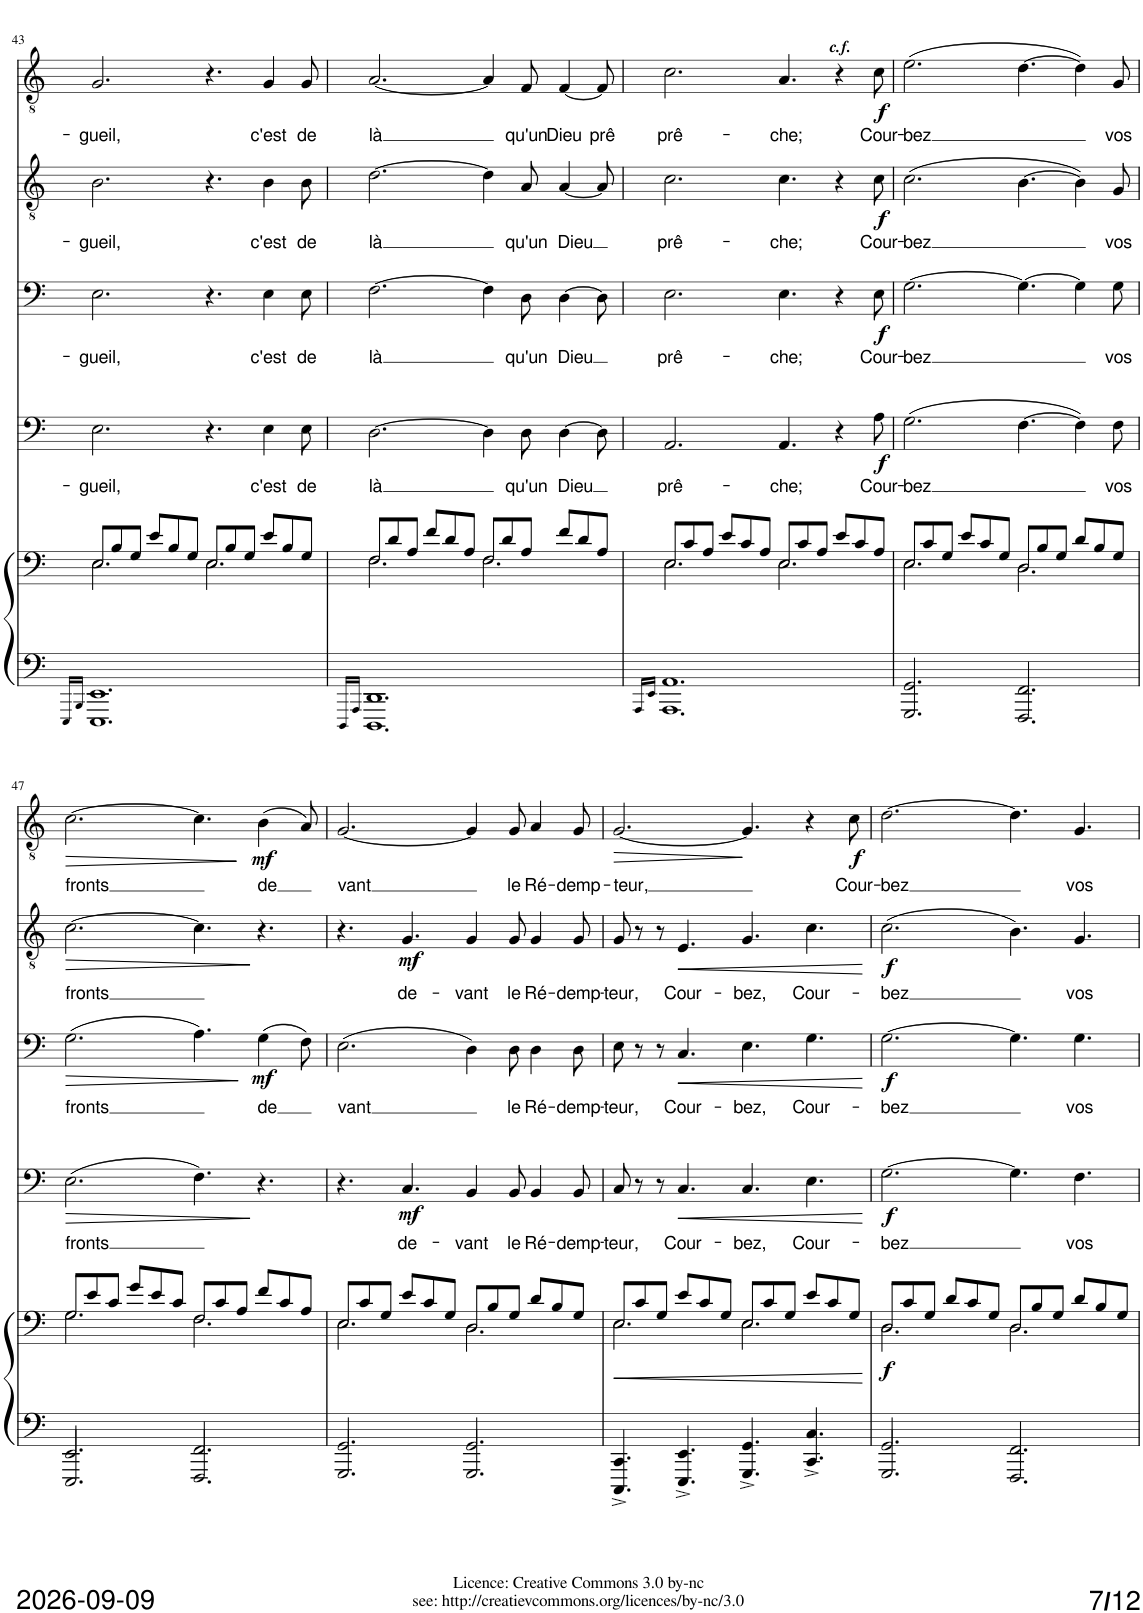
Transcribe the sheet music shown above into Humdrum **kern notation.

**kern	**kern	**dynam	**kern	**text	**dynam	**kern	**text	**dynam	**kern	**text	**dynam	**kern	**text	**dynam
*part5	*part5	*part5	*part4	*part4	*part4	*part3	*part3	*part3	*part2	*part2	*part2	*part1	*part1	*part1
*staff6	*staff5	*staff5/6	*staff4	*staff4	*staff4	*staff3	*staff3	*staff3	*staff2	*staff2	*staff2	*staff1	*staff1	*staff1
*I"Piano	*	*	*I"Bass II	*	*	*I"Bass I	*	*	*I"Tenor II	*	*	*I"Tenor I	*	*
*I'Pno	*	*	*	*	*	*	*	*	*	*	*	*	*	*
!!LO:PB:g=z
*clefF4	*clefF4	*	*clefF4	*	*	*clefF4	*	*	*clefGv2	*	*	*clefGv2	*	*
*k[]	*k[]	*	*k[]	*	*	*k[]	*	*	*k[]	*	*	*k[]	*	*
*M12/8	*M12/8	*	*M12/8	*	*	*M12/8	*	*	*M12/8	*	*	*M12/8	*	*
=43	=43	=43	=43	=43	=43	=43	=43	=43	=43	=43	=43	=43	=43	=43
16qEEE/LL	.	.	.	.	.	.	.	.	.	.	.	.	.	.
16qBBB/JJ	.	.	.	.	.	.	.	.	.	.	.	.	.	.
*^	*	*	*	*	*	*	*	*	*	*	*	*	*	*
!	!	!LO:N:head=open	!	!	!LO:LY:b	!	!	!LO:LY:b	!	!	!LO:LY:b	!	!	!LO:LY:b	!
*	*	*^	*	*	*	*	*	*	*	*	*	*	*	*	*
1.EE	1.EEE	8E/L	2.E\	.	2.E\	-gueil,	.	2.E\	-gueil,	.	2.B\	-gueil,	.	2.G/	-gueil,	.
.	.	8B/	.	.	.	.	.	.	.	.	.	.	.	.	.	.
.	.	8G/J	.	.	.	.	.	.	.	.	.	.	.	.	.	.
.	.	8e/L	.	.	.	.	.	.	.	.	.	.	.	.	.	.
.	.	8B/	.	.	.	.	.	.	.	.	.	.	.	.	.	.
.	.	8G/J	.	.	.	.	.	.	.	.	.	.	.	.	.	.
!	!	!LO:N:head=open	!	!	!	!	!	!	!	!	!	!	!	!	!	!
.	.	8E/L	2.E\	.	4.r	.	.	4.r	.	.	4.r	.	.	4.r	.	.
.	.	8B/	.	.	.	.	.	.	.	.	.	.	.	.	.	.
.	.	8G/J	.	.	.	.	.	.	.	.	.	.	.	.	.	.
!	!	!	!	!	!	!LO:LY:b	!	!	!LO:LY:b	!	!	!LO:LY:b	!	!	!LO:LY:b	!
.	.	8e/L	.	.	4E\	c'est	.	4E\	c'est	.	4B\	c'est	.	4G/	c'est	.
.	.	8B/	.	.	.	.	.	.	.	.	.	.	.	.	.	.
!	!	!	!	!	!	!LO:LY:b	!	!	!LO:LY:b	!	!	!LO:LY:b	!	!	!LO:LY:b	!
.	.	8G/J	.	.	8E\	de	.	8E\	de	.	8B\	de	.	8G/	de	.
=44	=44	=44	=44	=44	=44	=44	=44	=44	=44	=44	=44	=44	=44	=44	=44	=44
16qDDD/LL	.	.	.	.	.	.	.	.	.	.	.	.	.	.	.	.
16qAAA/JJ	.	.	.	.	.	.	.	.	.	.	.	.	.	.	.	.
!	!	!LO:N:head=open	!	!	!	!LO:LY:b	!	!	!LO:LY:b	!	!	!LO:LY:b	!	!	!LO:LY:b	!
1.DD	1.DDD	8F/L	2.F\	.	[2.D\	là	.	[2.F\	là	.	[2.d\	là	.	[2.A/	là	.
.	.	8d/	.	.	.	.	.	.	.	.	.	.	.	.	.	.
.	.	8A/J	.	.	.	.	.	.	.	.	.	.	.	.	.	.
.	.	8f/L	.	.	.	.	.	.	.	.	.	.	.	.	.	.
.	.	8d/	.	.	.	.	.	.	.	.	.	.	.	.	.	.
.	.	8A/J	.	.	.	.	.	.	.	.	.	.	.	.	.	.
!	!	!LO:N:head=open	!	!	!	!	!	!	!	!	!	!	!	!	!	!
.	.	8F/L	2.F\	.	4D\]	.	.	4F\]	.	.	4d\]	.	.	4A/]	.	.
.	.	8d/	.	.	.	.	.	.	.	.	.	.	.	.	.	.
!	!	!	!	!	!	!LO:LY:b	!	!	!LO:LY:b	!	!	!LO:LY:b	!	!	!LO:LY:b	!
.	.	8A/J	.	.	8D\	qu'un	.	8D\	qu'un	.	8A/	qu'un	.	8F/	qu'un	.
!	!	!	!	!	!	!LO:LY:b	!	!	!LO:LY:b	!	!	!LO:LY:b	!	!	!LO:LY:b	!
.	.	8f/L	.	.	[4D\	Dieu	.	[4D\	Dieu	.	[4A/	Dieu	.	[4F/	Dieu	.
.	.	8d/	.	.	.	.	.	.	.	.	.	.	.	.	.	.
!	!	!	!	!	!	!	!	!	!	!	!	!	!	!	!LO:LY:b	!
.	.	8A/J	.	.	8D\]	.	.	8D\]	.	.	8A/]	.	.	8F/]	-prê	.
=45	=45	=45	=45	=45	=45	=45	=45	=45	=45	=45	=45	=45	=45	=45	=45	=45
16qAAA/LL	.	.	.	.	.	.	.	.	.	.	.	.	.	.	.	.
16qEE/JJ	.	.	.	.	.	.	.	.	.	.	.	.	.	.	.	.
!	!	!LO:N:head=open	!	!	!	!LO:LY:b	!	!	!LO:LY:b	!	!	!LO:LY:b	!	!	!LO:LY:b	!
1.AA	1.AAA	8E/L	2.E\	.	2.AA/	prê-	.	2.E\	prê-	.	2.c\	prê-	.	2.c\	prê-	.
.	.	8c/	.	.	.	.	.	.	.	.	.	.	.	.	.	.
.	.	8A/J	.	.	.	.	.	.	.	.	.	.	.	.	.	.
.	.	8e/L	.	.	.	.	.	.	.	.	.	.	.	.	.	.
.	.	8c/	.	.	.	.	.	.	.	.	.	.	.	.	.	.
.	.	8A/J	.	.	.	.	.	.	.	.	.	.	.	.	.	.
!	!	!LO:N:head=open	!	!	!	!LO:LY:b	!	!	!LO:LY:b	!	!	!LO:LY:b	!	!	!LO:LY:b	!
.	.	8E/L	2.E\	.	4.AA/	-che;	.	4.E\	-che;	.	4.c\	-che;	.	4.A/	-che;	.
.	.	8c/	.	.	.	.	.	.	.	.	.	.	.	.	.	.
.	.	8A/J	.	.	.	.	.	.	.	.	.	.	.	.	.	.
.	.	8e/L	.	.	4r	.	.	4r	.	.	4r	.	.	4r	.	.
.	.	8c/	.	.	.	.	.	.	.	.	.	.	.	.	.	.
!	!	!	!	!	!	!	!	!	!	!	!	!	!	!LO:TX:a:Bi:t=c.f.	!	!
!	!	!	!	!	!	!LO:LY:b	!LO:DY:b	!	!LO:LY:b	!LO:DY:b	!	!LO:LY:b	!LO:DY:b	!	!LO:LY:b	!LO:DY:b
.	.	8A/J	.	.	8A\	Cour-	f	8E\	Cour-	f	8c\	Cour-	f	8c\	Cour-	f
=46	=46	=46	=46	=46	=46	=46	=46	=46	=46	=46	=46	=46	=46	=46	=46	=46
!	!	!LO:N:head=open	!	!	!	!LO:LY:b	!	!	!LO:LY:b	!	!	!LO:LY:b	!	!	!LO:LY:b	!
2.GG/	2.GGG/	8E/L	2.E\	.	(2.G\	-bez	.	[2.G\	-bez	.	(2.c\	-bez	.	(2.e\	-bez	.
.	.	8c/	.	.	.	.	.	.	.	.	.	.	.	.	.	.
.	.	8G/J	.	.	.	.	.	.	.	.	.	.	.	.	.	.
.	.	8e/L	.	.	.	.	.	.	.	.	.	.	.	.	.	.
.	.	8c/	.	.	.	.	.	.	.	.	.	.	.	.	.	.
.	.	8G/J	.	.	.	.	.	.	.	.	.	.	.	.	.	.
!	!	!LO:N:head=open	!	!	!	!	!	!	!	!	!	!	!	!	!	!
2.FF/	2.FFF/	8D/L	2.D\	.	[4.F\	.	.	4.G\_	.	.	[4.B\	.	.	[4.d\	.	.
.	.	8B/	.	.	.	.	.	.	.	.	.	.	.	.	.	.
.	.	8G/J	.	.	.	.	.	.	.	.	.	.	.	.	.	.
.	.	8d/L	.	.	4F\])	.	.	4G\]	.	.	4B\])	.	.	4d\])	.	.
.	.	8B/	.	.	.	.	.	.	.	.	.	.	.	.	.	.
!	!	!	!	!	!	!LO:LY:b	!	!	!LO:LY:b	!	!	!LO:LY:b	!	!	!LO:LY:b	!
.	.	8G/J	.	.	8F\	vos	.	8G\	vos	.	8G/	vos	.	8G/	vos	.
!!LO:LB:g=z
=47	=47	=47	=47	=47	=47	=47	=47	=47	=47	=47	=47	=47	=47	=47	=47	=47
!	!	!LO:N:head=open	!	!	!	!LO:LY:b	!LO:HP:b	!	!LO:LY:b	!LO:HP:b	!	!LO:LY:b	!LO:HP:b	!	!LO:LY:b	!LO:HP:b
2.EE/	2.EEE/	8G/L	2.G\	.	(2.E\	fronts	>	(2.G\	fronts	>	[2.c\	fronts	>	[2.c\	fronts	>
.	.	8e/	.	.	.	.	.	.	.	.	.	.	.	.	.	.
.	.	8c/J	.	.	.	.	.	.	.	.	.	.	.	.	.	.
.	.	8g/L	.	.	.	.	.	.	.	.	.	.	.	.	.	.
.	.	8e/	.	.	.	.	.	.	.	.	.	.	.	.	.	.
.	.	8c/J	.	.	.	.	.	.	.	.	.	.	.	.	.	.
!	!	!LO:N:head=open	!	!	!	!	!	!	!	!	!	!	!	!	!	!
2.FF/	2.FFF/	8F/L	2.F\	.	4.F\)	.	.	4.A\)	.	.	4.c\]	.	.	4.c\]	.	.
.	.	8c/	.	.	.	.	.	.	.	.	.	.	.	.	.	.
.	.	8A/J	.	.	.	.	.	.	.	.	.	.	.	.	.	.
!	!	!	!	!	!	!	!	!	!LO:LY:b	!LO:DY:n=1:b	!	!	!	!	!LO:LY:b	!LO:DY:n=1:b
.	.	8f/L	.	.	4.r	.	]	(4G\	-de	] mf	4.r	.	]	(4B\	-de	] mf
.	.	8c/	.	.	.	.	.	.	.	.	.	.	.	.	.	.
.	.	8A/J	.	.	.	.	.	8F\)	.	.	.	.	.	8A/)	.	.
=48	=48	=48	=48	=48	=48	=48	=48	=48	=48	=48	=48	=48	=48	=48	=48	=48
!	!	!LO:N:head=open	!	!	!	!	!	!	!LO:LY:b	!	!	!	!	!	!LO:LY:b	!
2.GG/	2.GGG/	8E/L	2.E\	.	4.r	.	.	(2.E\	vant	.	4.r	.	.	[2.G/	vant	.
.	.	8c/	.	.	.	.	.	.	.	.	.	.	.	.	.	.
.	.	8G/J	.	.	.	.	.	.	.	.	.	.	.	.	.	.
!	!	!	!	!	!	!LO:LY:b	!LO:DY:b	!	!	!	!	!LO:LY:b	!LO:DY:b	!	!	!
.	.	8e/L	.	.	4.C/	de-	mf	.	.	.	4.G/	de-	mf	.	.	.
.	.	8c/	.	.	.	.	.	.	.	.	.	.	.	.	.	.
.	.	8G/J	.	.	.	.	.	.	.	.	.	.	.	.	.	.
!	!	!LO:N:head=open	!	!	!	!LO:LY:b	!	!	!	!	!	!LO:LY:b	!	!	!	!
2.GG/	2.GGG/	8D/L	2.D\	.	4BB/	-vant	.	4D\)	.	.	4G/	-vant	.	4G/]	.	.
.	.	8B/	.	.	.	.	.	.	.	.	.	.	.	.	.	.
!	!	!	!	!	!	!LO:LY:b	!	!	!LO:LY:b	!	!	!LO:LY:b	!	!	!LO:LY:b	!
.	.	8G/J	.	.	8BB/	le	.	8D\	le	.	8G/	le	.	8G/	le	.
!	!	!	!	!	!	!LO:LY:b	!	!	!LO:LY:b	!	!	!LO:LY:b	!	!	!LO:LY:b	!
.	.	8d/L	.	.	4BB/	Ré-	.	4D\	Ré-	.	4G/	Ré-	.	4A/	Ré-	.
.	.	8B/	.	.	.	.	.	.	.	.	.	.	.	.	.	.
!	!	!	!	!	!	!LO:LY:b	!	!	!LO:LY:b	!	!	!LO:LY:b	!	!	!LO:LY:b	!
.	.	8G/J	.	.	8BB/	-demp-	.	8D\	-demp-	.	8G/	-demp-	.	8G/	-demp-	.
*v	*v	*	*	*	*	*	*	*	*	*	*	*	*	*	*	*
=49	=49	=49	=49	=49	=49	=49	=49	=49	=49	=49	=49	=49	=49	=49	=49
!	!LO:N:head=open	!	!LO:HP:b	!	!LO:LY:b	!	!	!LO:LY:b	!	!	!LO:LY:b	!	!	!LO:LY:b	!LO:HP:b
4.CCC/^ 4.CC/^	8E/L	2.E\	<	8C/	-teur,	.	8E\	-teur,	.	8G/	-teur,	.	[2.G/	-teur,	>
.	8c/	.	.	8r	.	.	8r	.	.	8r	.	.	.	.	.
.	8G/J	.	.	8r	.	.	8r	.	.	8r	.	.	.	.	.
!	!	!	!	!	!LO:LY:b	!LO:HP:b	!	!LO:LY:b	!LO:HP:b	!	!LO:LY:b	!LO:HP:b	!	!	!
4.EEE/^ 4.EE/^	8e/L	.	.	4.C/	Cour-	<	4.C/	Cour-	<	4.E/	Cour-	<	.	.	.
.	8c/	.	.	.	.	.	.	.	.	.	.	.	.	.	.
.	8G/J	.	.	.	.	.	.	.	.	.	.	.	.	.	.
!	!LO:N:head=open	!	!	!	!LO:LY:b	!	!	!LO:LY:b	!	!	!LO:LY:b	!	!	!	!
4.GGG/^ 4.GG/^	8E/L	2.E\	.	4.C/	-bez,	.	4.E\	-bez,	.	4.G/	-bez,	.	4.G/]	.	.
.	8c/	.	.	.	.	.	.	.	.	.	.	.	.	.	.
.	8G/J	.	.	.	.	.	.	.	.	.	.	.	.	.	.
!	!	!	!	!	!LO:LY:b	!	!	!LO:LY:b	!	!	!LO:LY:b	!	!	!	!
4.CC/^ 4.C/^	8e/L	.	.	4.E\	Cour-	.	4.G\	Cour-	.	4.c\	Cour-	.	4r	.	]
.	8c/	.	.	.	.	.	.	.	.	.	.	.	.	.	.
!	!	!	!	!	!	!	!	!	!	!	!	!	!	!LO:LY:b	!LO:DY:b
.	8G/J	.	.	.	.	.	.	.	.	.	.	.	8c\	Cour-	f
*	*v	*v	*	*	*	*	*	*	*	*	*	*	*	*	*
.	.	[	.	.	[	.	.	[	.	.	[	.	.	.
=50	=50	=50	=50	=50	=50	=50	=50	=50	=50	=50	=50	=50	=50	=50
*^	*	*	*	*	*	*	*	*	*	*	*	*	*	*
!	!	!LO:N:head=open	!LO:DY:b	!	!LO:LY:b	!LO:DY:b	!	!LO:LY:b	!LO:DY:b	!	!LO:LY:b	!LO:DY:b	!	!LO:LY:b	!
*	*	*^	*	*	*	*	*	*	*	*	*	*	*	*	*
2.GG/	2.GGG/	8D/L	2.D\	f	[2.G\	-bez	f	[2.G\	-bez	f	(2.c\	-bez	f	[2.d\	-bez	.
.	.	8c/	.	.	.	.	.	.	.	.	.	.	.	.	.	.
.	.	8G/J	.	.	.	.	.	.	.	.	.	.	.	.	.	.
.	.	8d/L	.	.	.	.	.	.	.	.	.	.	.	.	.	.
.	.	8c/	.	.	.	.	.	.	.	.	.	.	.	.	.	.
.	.	8G/J	.	.	.	.	.	.	.	.	.	.	.	.	.	.
!	!	!LO:N:head=open	!	!	!	!	!	!	!	!	!	!	!	!	!	!
2.FF/	2.FFF/	8D/L	2.D\	.	4.G\]	.	.	4.G\]	.	.	4.B\)	.	.	4.d\]	.	.
.	.	8B/	.	.	.	.	.	.	.	.	.	.	.	.	.	.
.	.	8G/J	.	.	.	.	.	.	.	.	.	.	.	.	.	.
!	!	!	!	!	!	!LO:LY:b	!	!	!LO:LY:b	!	!	!LO:LY:b	!	!	!LO:LY:b	!
.	.	8d/L	.	.	4.F\	vos	.	4.G\	vos	.	4.G/	vos	.	4.G/	vos	.
.	.	8B/	.	.	.	.	.	.	.	.	.	.	.	.	.	.
.	.	8G/J	.	.	.	.	.	.	.	.	.	.	.	.	.	.
*v	*v	*	*	*	*	*	*	*	*	*	*	*	*	*	*	*
*	*v	*v	*	*	*	*	*	*	*	*	*	*	*	*	*
=	=	=	=	=	=	=	=	=	=	=	=	=	=	=
*-	*-	*-	*-	*-	*-	*-	*-	*-	*-	*-	*-	*-	*-	*-
